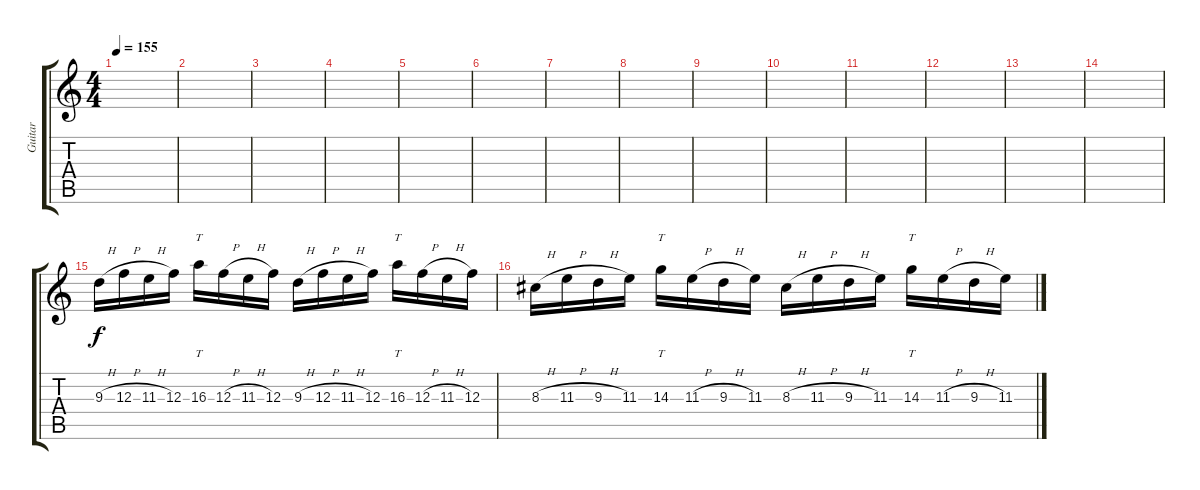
\track ("Guitar" "Guitar") {instrument overdrivenguitar}
\staff {score tabs}
\tuning (D4 A3 F3 C3 G2 D2) {hide}
\ts (4 4)
\tempo 155
\clef g2
\ks c
|
|
|
|
|
|
|
|
|
|
|
|
|
|
9.3{h}.16 12.3{h}.16 11.3{h}.16 12.3.16 16.3.16{tt} 12.3{h}.16 11.3{h}.16 12.3.16 9.3{h}.16 12.3{h}.16 11.3{h}.16 12.3.16 16.3.16{tt} 12.3{h}.16 11.3{h}.16 12.3.16 |
8.3{h}.16 11.3{h}.16 9.3{h}.16 11.3.16 14.3.16{tt} 11.3{h}.16 9.3{h}.16 11.3.16 8.3{h}.16 11.3{h}.16 9.3{h}.16 11.3.16 14.3.16{tt} 11.3{h}.16 9.3{h}.16 11.3.16
